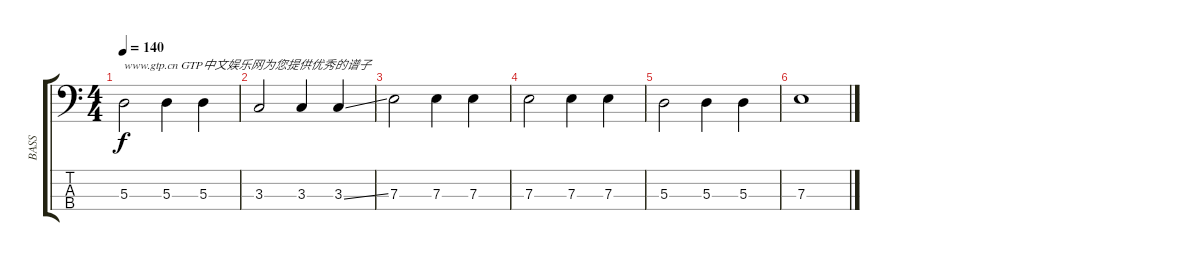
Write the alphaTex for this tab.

\track ("BASS" "BASS") {instrument electricbassfinger}
\staff {score tabs}
\tuning (G2 D2 A1 E1) {hide}
\ts (4 4)
\tempo 140
\clef f4
\ks c
5.3.2{txt "www.gtp.cn GTP中文娱乐网为您提供优秀的谱子" dy f} 5.3.4 5.3.4 |
3.3.2 3.3.4 3.3{ss}.4 |
7.3.2 7.3.4 7.3.4 |
7.3.2 7.3.4 7.3.4 |
5.3.2 5.3.4 5.3.4 |
7.3.1
